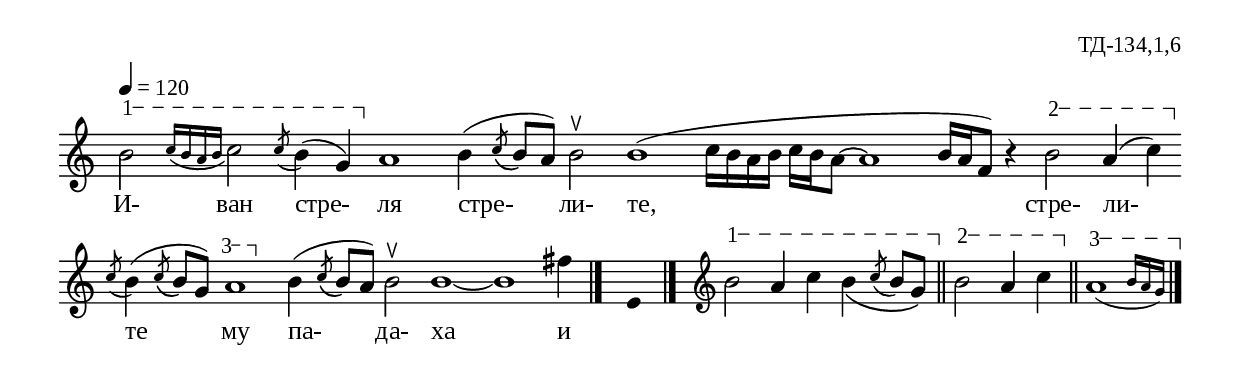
%{
sva_134_1_06
%}

\include "td-preamble.ly"

\score {
\relative c'' {
\tempo 4 = 120
%%\time 2/4
\cadenzaOn
\phrasingSlurDown
\varA
b2\startTextSpan \acciaccatura { c16[ b a b] } c2 \acciaccatura c8 b4( g\stopTextSpan) 
a1 b4( \grace { \stdB c8\( \stdE } b\)[ a]) b2^\ltoe b1( c16[ b a b] c[ b a8]~ a1 b16[ a f8]) r4
\varB
b2\startTextSpan a4( c\stopTextSpan) 
\bar ""
\acciaccatura c8 b4( \grace { \stdB c8\( \stdE } b\)[ g]) 
\varC
s8\startTextSpan a1\stopTextSpan 
b4( \grace { \stdB c8\( \stdE } b\)[ a]) b2^\ltoe b1~ b fis'4  
 \bar "|." 
s4 \fixB e, \fixC
  \bar "|." 
s16 \clef treble
\varA
b'2\startTextSpan a4 c b\( \acciaccatura c8 b8[ g\stopTextSpan\)]  \bar "||"
\varB
b2\startTextSpan a4 c\stopTextSpan \bar "||"
\varC
\afterGrace a1\startTextSpan( { b16[ a g\stopTextSpan]) }
 \bar "|."   
}
\addlyrics { И- ван стре- ля стре- ли- те, стре- ли- те му па- да- ха и }
%
\layout {
   \context { 
	    \Staff \remove "Time_signature_engraver" } 
  indent = #0
  line-width = 190\mm
  ragged-right=##f
}
%
\midi { 
	\context {
		\Score tempoWholesPerMinute = #(ly:make-moment 120 4)
		}
	}
}
%
\header{
  opus = "ТД-134,1,6"
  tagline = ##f
}


